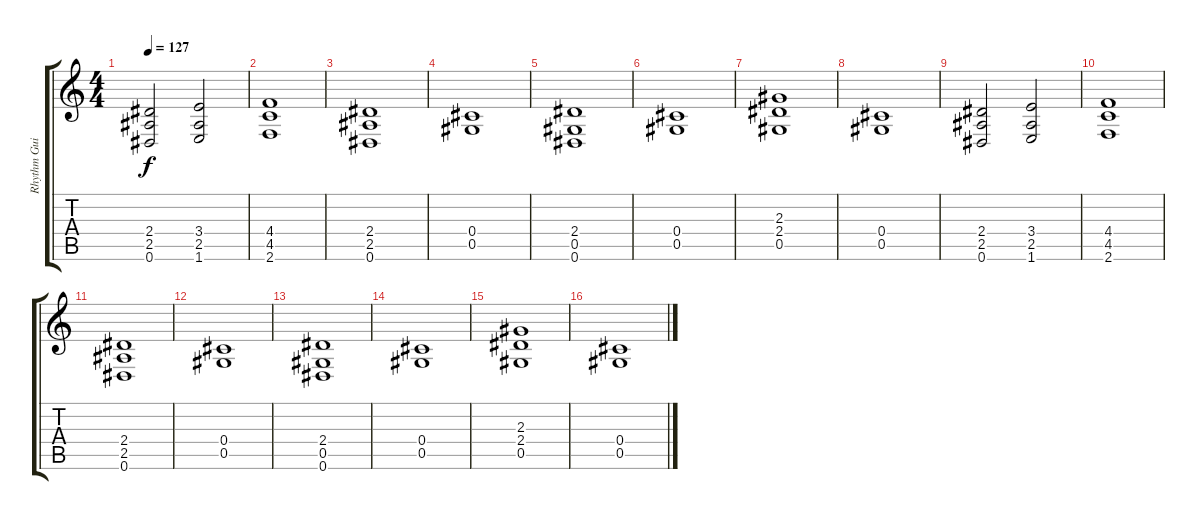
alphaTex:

\track ("Rhythm Guitar" "Rhythm Gui") {instrument distortionguitar}
\staff {score tabs}
\tuning (Eb4 Bb3 Gb3 Db3 Ab2 Eb2) {hide}
\ts (4 4)
\tempo 127
\clef g2
\ks c
(2.4 2.5 0.6).2{dy f} (3.4 2.5 1.6).2 |
(4.4 4.5 2.6).1 |
(2.4 2.5 0.6).1 |
(0.4 0.5).1 |
(2.4 0.5 0.6).1 |
(0.4 0.5).1 |
(2.3 2.4 0.5).1 |
(0.4 0.5).1 |
(2.4 2.5 0.6).2 (3.4 2.5 1.6).2 |
(4.4 4.5 2.6).1 |
(2.4 2.5 0.6).1 |
(0.4 0.5).1 |
(2.4 0.5 0.6).1 |
(0.4 0.5).1 |
(2.3 2.4 0.5).1 |
(0.4 0.5).1
